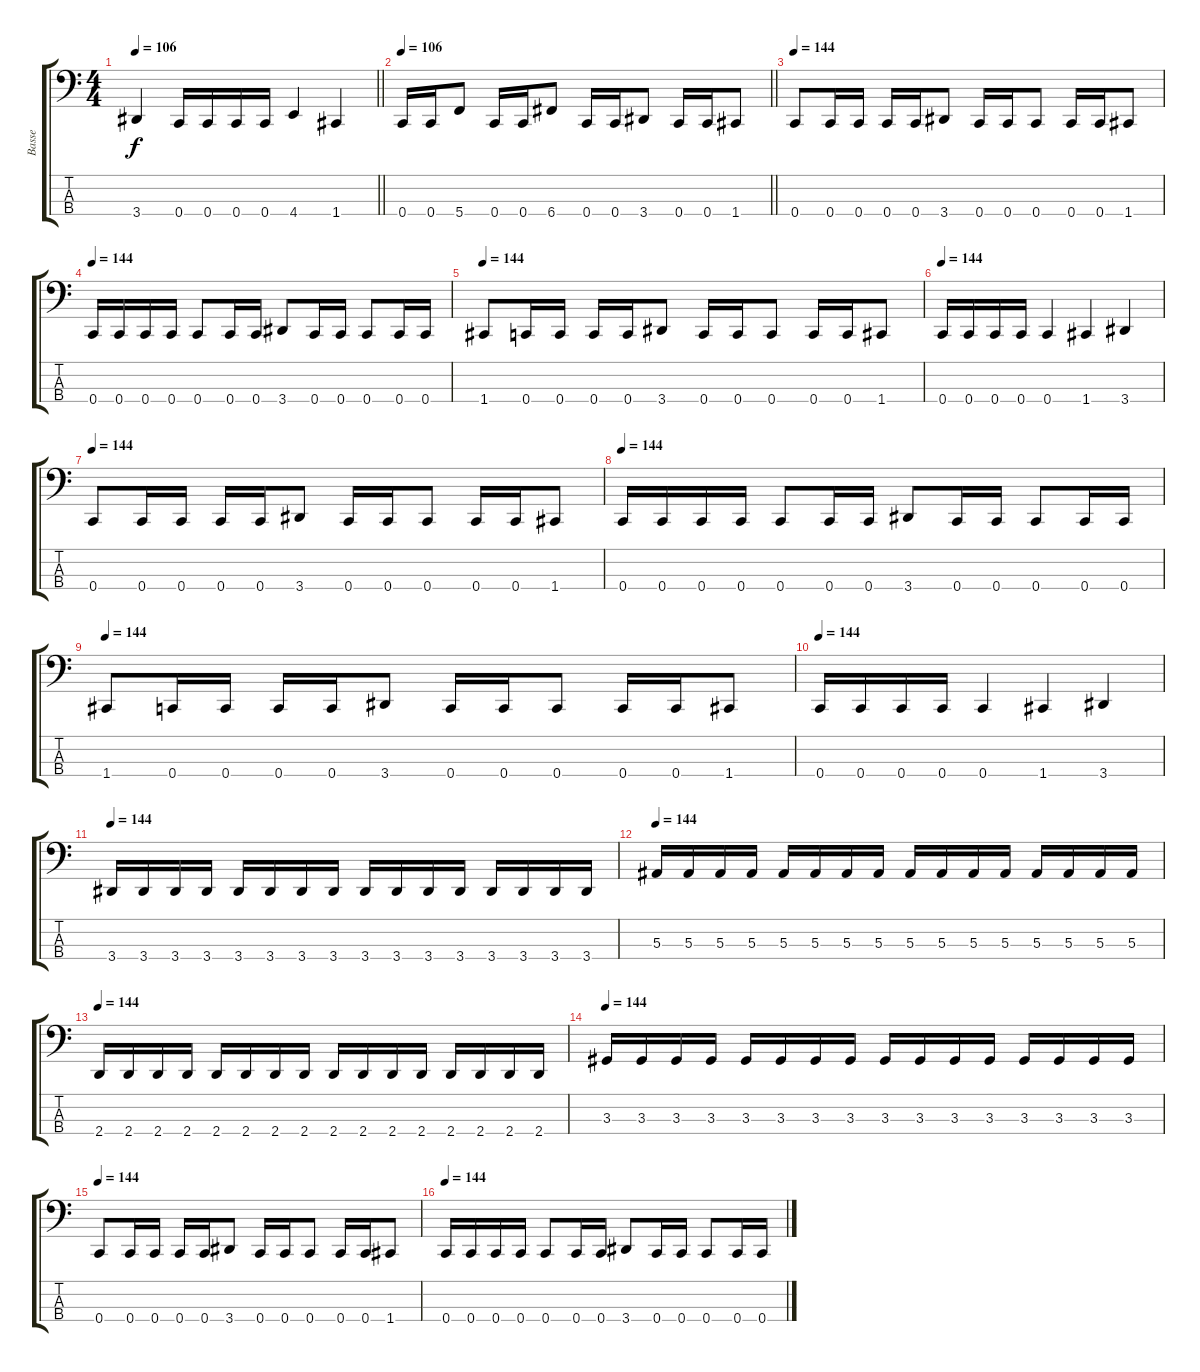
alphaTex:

\track ("Basse" "Basse") {instrument electricbasspick}
\staff {score tabs}
\tuning (Eb2 Bb1 F1 C1) {hide}
\ts (4 4)
\tempo 106
\clef f4
\barLineRight lightlight
\ks c
3.4.4{dy f} 0.4.16 0.4.16 0.4.16 0.4.16 4.4.4 1.4.4 |
\tempo 106
\barLineRight lightlight
0.4.16 0.4.16 5.4.8 0.4.16 0.4.16 6.4.8 0.4.16 0.4.16 3.4.8 0.4.16 0.4.16 1.4.8 |
\tempo 144
0.4.8 0.4.16 0.4.16 0.4.16 0.4.16 3.4.8 0.4.16 0.4.16 0.4.8 0.4.16 0.4.16 1.4.8 |
\tempo 144
0.4.16 0.4.16 0.4.16 0.4.16 0.4.8 0.4.16 0.4.16 3.4.8 0.4.16 0.4.16 0.4.8 0.4.16 0.4.16 |
\tempo 144
1.4.8 0.4.16 0.4.16 0.4.16 0.4.16 3.4.8 0.4.16 0.4.16 0.4.8 0.4.16 0.4.16 1.4.8 |
\tempo 144
0.4.16 0.4.16 0.4.16 0.4.16 0.4.4 1.4.4 3.4.4 |
\tempo 144
0.4.8 0.4.16 0.4.16 0.4.16 0.4.16 3.4.8 0.4.16 0.4.16 0.4.8 0.4.16 0.4.16 1.4.8 |
\tempo 144
0.4.16 0.4.16 0.4.16 0.4.16 0.4.8 0.4.16 0.4.16 3.4.8 0.4.16 0.4.16 0.4.8 0.4.16 0.4.16 |
\tempo 144
1.4.8 0.4.16 0.4.16 0.4.16 0.4.16 3.4.8 0.4.16 0.4.16 0.4.8 0.4.16 0.4.16 1.4.8 |
\tempo 144
0.4.16 0.4.16 0.4.16 0.4.16 0.4.4 1.4.4 3.4.4 |
\tempo 144
3.4.16 3.4.16 3.4.16 3.4.16 3.4.16 3.4.16 3.4.16 3.4.16 3.4.16 3.4.16 3.4.16 3.4.16 3.4.16 3.4.16 3.4.16 3.4.16 |
\tempo 144
5.3.16 5.3.16 5.3.16 5.3.16 5.3.16 5.3.16 5.3.16 5.3.16 5.3.16 5.3.16 5.3.16 5.3.16 5.3.16 5.3.16 5.3.16 5.3.16 |
\tempo 144
2.4.16 2.4.16 2.4.16 2.4.16 2.4.16 2.4.16 2.4.16 2.4.16 2.4.16 2.4.16 2.4.16 2.4.16 2.4.16 2.4.16 2.4.16 2.4.16 |
\tempo 144
3.3.16 3.3.16 3.3.16 3.3.16 3.3.16 3.3.16 3.3.16 3.3.16 3.3.16 3.3.16 3.3.16 3.3.16 3.3.16 3.3.16 3.3.16 3.3.16 |
\tempo 144
0.4.8 0.4.16 0.4.16 0.4.16 0.4.16 3.4.8 0.4.16 0.4.16 0.4.8 0.4.16 0.4.16 1.4.8 |
\tempo 144
0.4.16 0.4.16 0.4.16 0.4.16 0.4.8 0.4.16 0.4.16 3.4.8 0.4.16 0.4.16 0.4.8 0.4.16 0.4.16
